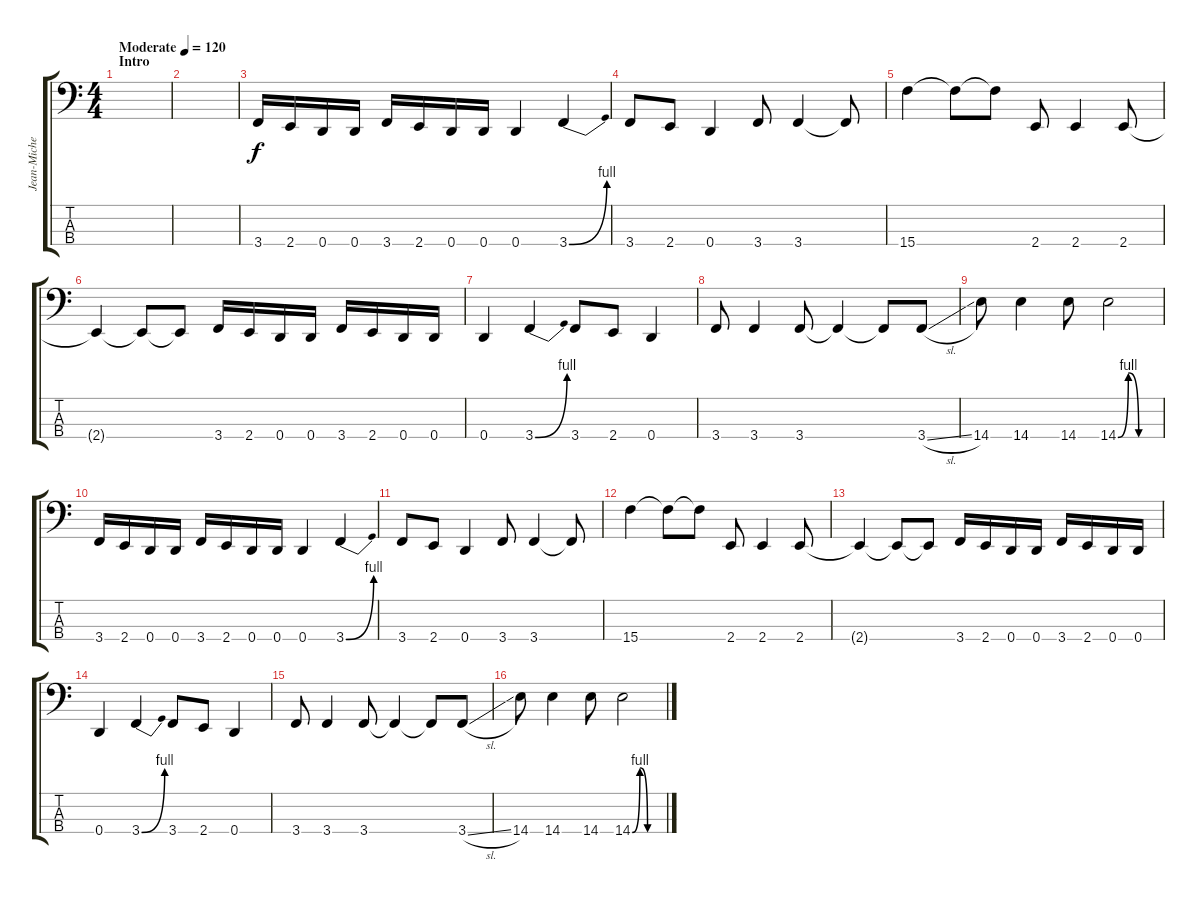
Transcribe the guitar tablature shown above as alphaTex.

\track ("Jean-Michel Labadie" "Jean-Miche") {instrument electricbasspick}
\staff {score tabs}
\tuning (F2 C2 G1 D1) {hide}
\ts (4 4)
\section ("" "Intro")
\tempo (120 "Moderate")
\clef f4
\ks c
|
|
3.4.16 2.4.16 0.4.16 0.4.16 3.4.16 2.4.16 0.4.16 0.4.16 0.4.4 3.4{be (bend 0 0 60 4)}.4 |
3.4.8 2.4.8 0.4.4 3.4.8 3.4.4 3.4{t}.8 |
15.4.4 15.4{t}.8 15.4{t}.8 2.4.8 2.4.4 2.4.8 |
2.4{t}.4 2.4{t}.8 2.4{t}.8 3.4.16 2.4.16 0.4.16 0.4.16 3.4.16 2.4.16 0.4.16 0.4.16 |
0.4.4 3.4{be (bend 0 0 60 4)}.4 3.4.8 2.4.8 0.4.4 |
3.4.8 3.4.4 3.4.8 3.4{t}.4 3.4{t}.8 3.4{sl}.8 |
14.4.8 14.4.4 14.4.8 14.4{be (custom 0 0 15 4 30 0 60 0)}.2 |
3.4.16 2.4.16 0.4.16 0.4.16 3.4.16 2.4.16 0.4.16 0.4.16 0.4.4 3.4{be (bend 0 0 60 4)}.4 |
3.4.8 2.4.8 0.4.4 3.4.8 3.4.4 3.4{t}.8 |
15.4.4 15.4{t}.8 15.4{t}.8 2.4.8 2.4.4 2.4.8 |
2.4{t}.4 2.4{t}.8 2.4{t}.8 3.4.16 2.4.16 0.4.16 0.4.16 3.4.16 2.4.16 0.4.16 0.4.16 |
0.4.4 3.4{be (bend 0 0 60 4)}.4 3.4.8 2.4.8 0.4.4 |
3.4.8 3.4.4 3.4.8 3.4{t}.4 3.4{t}.8 3.4{sl}.8 |
14.4.8 14.4.4 14.4.8 14.4{be (custom 0 0 15 4 30 0 60 0)}.2
